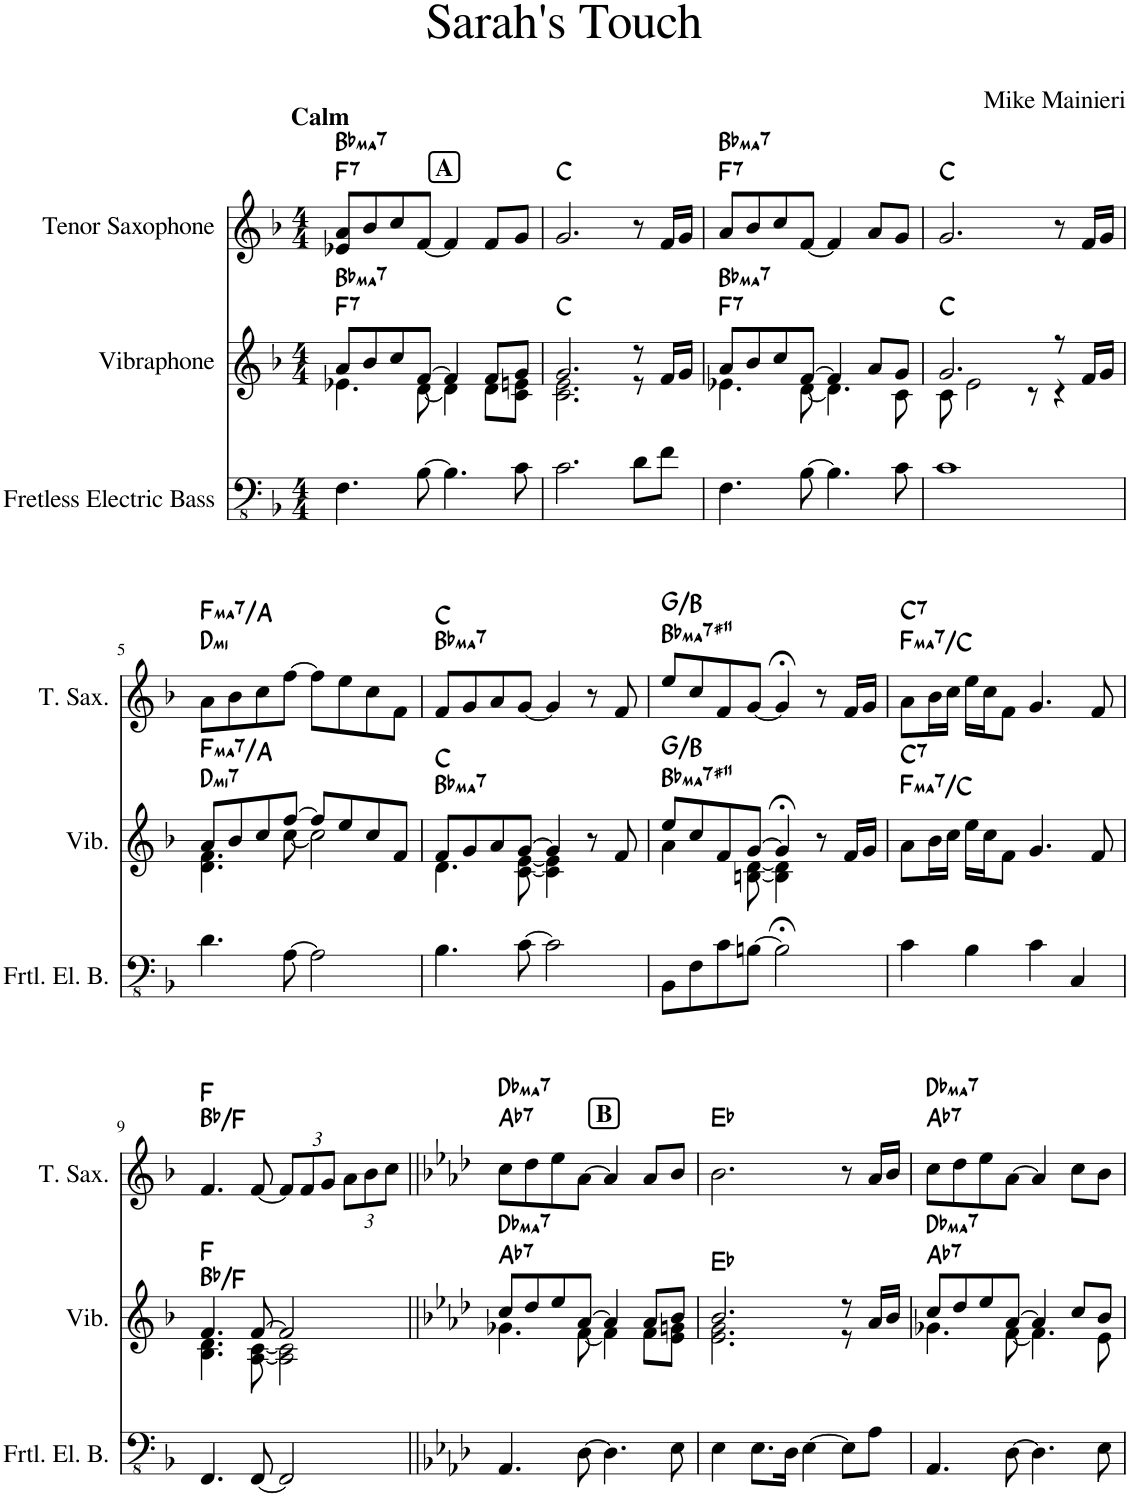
**kern	**kern	**harte	**kern	**harte
*part3	*part2	*part2	*part1	*part1
*staff3	*staff2	*	*staff1	*
*I"Fretless Electric Bass	*I"Vibraphone	*	*I"Tenor Saxophone	*
*I'Frtl. El. B.	*I'Vib.	*	*I'T. Sax.	*
*clefFv4	*clefG2	*	*clefG2	*
*	*	*	*ITrd8c14	*
*k[b-]	*k[b-]	*	*k[b-]	*
*M4/4	*M4/4	*	*M4/4	*
=1	=1	=1	=1	=1
*	*^	*	*	*
!	!	!	!LO:H:n=1:kt=7	!LO:TX:a:B:t=Calm	!
!	!	!	!LO:H:n=2:kt=ma7	!	!LO:H:n=1:kt=7
!	!	!	!	!	!LO:H:n=2:kt=ma7
4.FF\	8a/L	4.e-X\	F:7 Bb:maj7	8e-X/ 8a/L	F:7 Bb:maj7
.	8b-/	.	.	8b-/	.
.	8cc/	.	.	8cc/	.
[8BB-\	[8f/J	[8d\	.	[8f/J	.
!	!	!	!	!LO:TX:a:B:t=A	!
4.BB-\]	4f/]	4d\]	.	4f/]	.
.	8f/L	8d\L	.	8f/L	.
8C\	8g/J	8c\ 8en\J	.	8g/J	.
=2	=2	=2	=2	=2	=2
2.C\	2.g/	2.c\ 2.e\	C:maj	2.g/	C:maj
8D\L	8r	8r	.	8r	.
8F\J	16f/LL	8ryy	.	16f/LL	.
.	16g/JJ	.	.	16g/JJ	.
=3	=3	=3	=3	=3	=3
!	!	!	!LO:H:n=1:kt=7	!	!
!	!	!	!LO:H:n=2:kt=ma7	!	!LO:H:n=1:kt=7
!	!	!	!	!	!LO:H:n=2:kt=ma7
4.FF\	8a/L	4.e-X\	F:7 Bb:maj7	8a/L	F:7 Bb:maj7
.	8b-/	.	.	8b-/	.
.	8cc/	.	.	8cc/	.
[8BB-\	[8f/J	[8d\	.	[8f/J	.
4.BB-\]	4f/]	4.d\]	.	4f/]	.
.	8a/L	.	.	8a/L	.
8C\	8g/J	8c\	.	8g/J	.
=4	=4	=4	=4	=4	=4
1C	2.g/	8c\	C:maj	2.g/	C:maj
.	.	2e\	.	.	.
.	.	8r	.	.	.
.	8r	4r	.	8r	.
.	16f/LL	.	.	16f/LL	.
.	16g/JJ	.	.	16g/JJ	.
!!LO:LB:g=z
=5	=5	=5	=5	=5	=5
!	!	!	!LO:H:n=1:kt=mi7	!	!
!	!	!	!LO:H:n=2:kt=ma7	!	!LO:H:n=1:kt=mi
!	!	!	!	!	!LO:H:n=2:kt=ma7
4.D\	8a/L	4.d\ 4.f\	D:min7 F:maj7/3	8a\L	D:min F:maj7/3
.	8b-/	.	.	8b-\	.
.	8cc/	.	.	8cc\	.
[8AA\	[8ff/J	[8cc\	.	[8ff\J	.
2AA\]	8ff/L]	2cc\]	.	8ff\L]	.
.	8ee/	.	.	8ee\	.
.	8cc/	.	.	8cc\	.
.	8f/J	.	.	8f\J	.
=6	=6	=6	=6	=6	=6
!	!	!	!LO:H:n=1:kt=ma7	!	!LO:H:n=1:kt=ma7
4.BB-\	8f/L	4.d\	Bb:maj7 C:maj	8f/L	Bb:maj7 C:maj
.	8g/	.	.	8g/	.
.	8a/	.	.	8a/	.
[8C\	[8g/J	[8c\ [8e\	.	[8g/J	.
2C\]	4g/]	4c\] 4e\]	.	4g/]	.
.	8r	4ryy	.	8r	.
.	8f/	.	.	8f/	.
=7	=7	=7	=7	=7	=7
!	!	!	!LO:H:n=1:kt=ma7	!	!LO:H:n=1:kt=ma7
8BBB-\L	8ee/L	4a\	Bb:maj7(#11) G:maj/3	8ee/L	Bb:maj7(#11) G:maj/3
8FF\	8cc/	.	.	8cc/	.
8C\	8f/	8ryy	.	8f/	.
[8BBn\J	[8g/J	[8Bn\ [8d\	.	[8g/J	.
2BB;<\]	4g;</]	4B\] 4d\]	.	4g;</]	.
.	8r	4ryy	.	8r	.
.	16f/LL	.	.	16f/LL	.
.	16g/JJ	.	.	16g/JJ	.
*	*v	*v	*	*	*
=8	=8	=8	=8	=8
!	!	!LO:H:n=1:kt=ma7	!	!
!	!	!LO:H:n=2:kt=7	!	!LO:H:n=1:kt=ma7
!	!	!	!	!LO:H:n=2:kt=7
4C\	8a\L	F:maj7/5 C:7	8a\L	F:maj7/5 C:7
.	16b-\L	.	16b-\L	.
.	16cc\JJ	.	16cc\JJ	.
4BB-\	16ee\LL	.	16ee\LL	.
.	16cc\J	.	16cc\J	.
.	8f\J	.	8f\J	.
4C\	4.g/	.	4.g/	.
4CC/	.	.	.	.
.	8f/	.	8f/	.
!!LO:LB:g=z
=9	=9	=9	=9	=9
*	*^	*	*	*
4.FFF/	4.f/	4.B-\ 4.d\	Bb:maj/5 F:maj	4.f/	Bb:maj/5 F:maj
[8FFF/	[8f/	[8A\ [8c\	.	[8f/	.
*	*	*	*	*Xbrackettup	*
2FFF/]	2f/]	2A\] 2c\]	.	12f/L]	.
.	.	.	.	12f/	.
.	.	.	.	12g/J	.
.	.	.	.	12a\L	.
.	.	.	.	12b-\	.
.	.	.	.	12cc\J	.
=10||	=10||	=10||	=10||	=10||	=10||
*k[b-e-a-d-]	*k[b-e-a-d-]	*	*	*k[b-e-a-d-]	*
!	!	!	!LO:H:n=1:kt=7	!	!
!	!	!	!LO:H:n=2:kt=ma7	!	!LO:H:n=1:kt=7
!	!	!	!	!	!LO:H:n=2:kt=ma7
4.AAA-/	8cc/L	4.g-X\	Ab:7 Db:maj7	8cc\L	Ab:7 Db:maj7
.	8dd-/	.	.	8dd-\	.
.	8ee-/	.	.	8ee-\	.
[8DD-\	[8a-/J	[8f\	.	[8a-\J	.
!	!	!	!	!LO:TX:a:B:t=B	!
4.DD-\]	4a-/]	4f\]	.	4a-/]	.
.	8a-/L	8f\L	.	8a-/L	.
8EE-\	8b-/J	8e-\ 8gn\J	.	8b-/J	.
=11	=11	=11	=11	=11	=11
4EE-\	2.b-/	2.e-\ 2.g\	Eb:maj	2.b-\	Eb:maj
8.EE-\L	.	.	.	.	.
16DD-\Jk	.	.	.	.	.
[4EE-\	.	.	.	.	.
8EE-\L]	8r	8r	.	8r	.
8AA-\J	16a-/LL	8ryy	.	16a-/LL	.
.	16b-/JJ	.	.	16b-/JJ	.
=12	=12	=12	=12	=12	=12
!	!	!	!LO:H:n=1:kt=7	!	!
!	!	!	!LO:H:n=2:kt=ma7	!	!LO:H:n=1:kt=7
!	!	!	!	!	!LO:H:n=2:kt=ma7
4.AAA-/	8cc/L	4.g-X\	Ab:7 Db:maj7	8cc\L	Ab:7 Db:maj7
.	8dd-/	.	.	8dd-\	.
.	8ee-/	.	.	8ee-\	.
[8DD-\	[8a-/J	[8f\	.	[8a-\J	.
4.DD-\]	4a-/]	4.f\]	.	4a-/]	.
.	8cc/L	.	.	8cc\L	.
8EE-\	8b-/J	8e-\	.	8b-\J	.
*	*v	*v	*	*	*
=	=	=	=	=
*-	*-	*-	*-	*-
